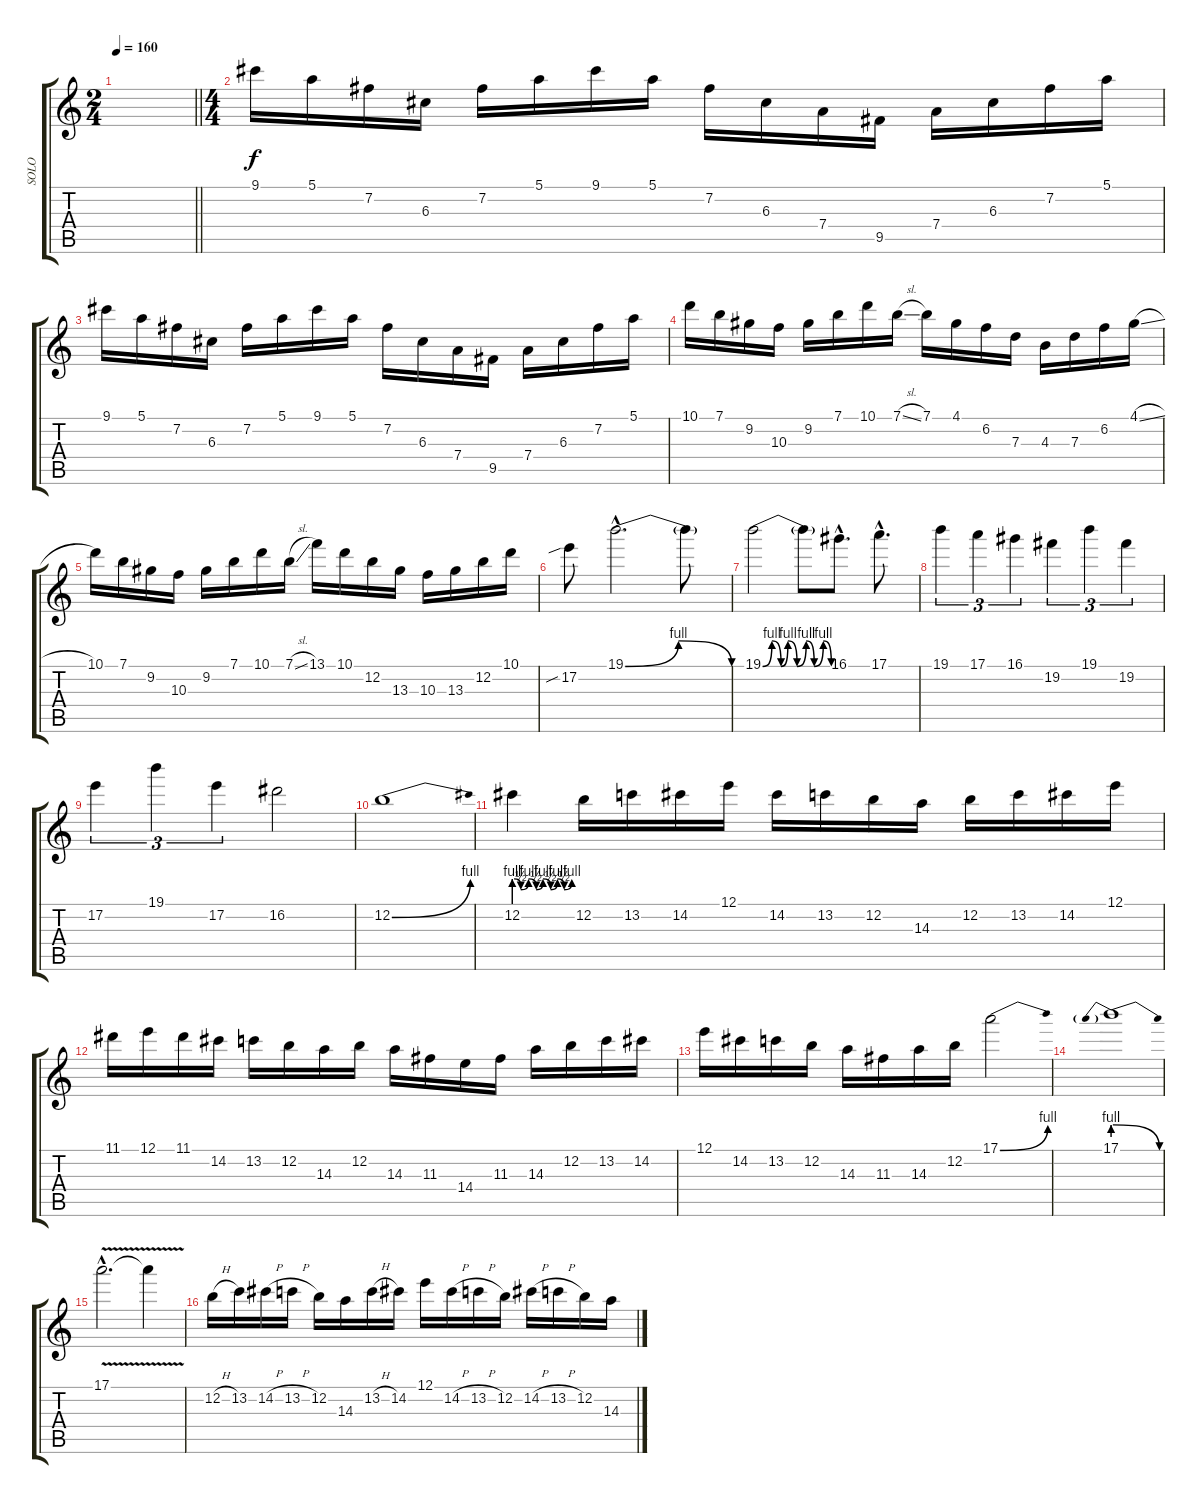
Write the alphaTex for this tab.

\track ("SOLO" "SOLO") {instrument distortionguitar}
\staff {score tabs}
\tuning (E4 B3 G3 D3 A2 E2) {hide}
\ts (2 4)
\tempo 160
\clef g2
\barLineRight lightlight
\ks c
|
\ts (4 4)
9.1.16 5.1.16 7.2.16 6.3.16 7.2.16 5.1.16 9.1.16 5.1.16 7.2.16 6.3.16 7.4.16 9.5.16 7.4.16 6.3.16 7.2.16 5.1.16 |
9.1.16 5.1.16 7.2.16 6.3.16 7.2.16 5.1.16 9.1.16 5.1.16 7.2.16 6.3.16 7.4.16 9.5.16 7.4.16 6.3.16 7.2.16 5.1.16 |
10.1.16 7.1.16 9.2.16 10.3.16 9.2.16 7.1.16 10.1.16 7.1{sl}.16 7.1.16 4.1.16 6.2.16 7.3.16 4.3.16 7.3.16 6.2.16 4.1{sl}.16 |
10.1.16 7.1.16 9.2.16 10.3.16 9.2.16 7.1.16 10.1.16 7.1{sl}.16 13.1.16 10.1.16 12.2.16 13.3.16 10.3.16 13.3.16 12.2.16 10.1.16 |
17.2{sib}.8 19.1{be (bendrelease 0 0 15 4 45 4 60 0) hac}.2{d} 19.1{t}.8 |
19.1{be (custom 0 0 8 4 16 0 22 4 30 0 38 4 45 0 53 4 60 0)}.2 19.1{t}.8 16.1{hac}.8{d} 17.1{hac}.8{d} |
19.1.4{tu (3 2)} 17.1.4{tu (3 2)} 16.1.4{tu (3 2)} 19.2.4{tu (3 2)} 19.1.4{tu (3 2)} 19.2.4{tu (3 2)} |
17.2.4{tu (3 2)} 19.1.4{tu (3 2)} 17.2.4{tu (3 2)} 16.2.2 |
12.2{be (bend 0 0 60 4)}.1 |
12.2{be (custom 0 4 7 2 15 4 23 2 30 4 38 2 45 4 52 2 60 4)}.4 12.2.16 13.2.16 14.2.16 12.1.16 14.2.16 13.2.16 12.2.16 14.3.16 12.2.16 13.2.16 14.2.16 12.1.16 |
11.1.16 12.1.16 11.1.16 14.2.16 13.2.16 12.2.16 14.3.16 12.2.16 14.3.16 11.3.16 14.4.16 11.3.16 14.3.16 12.2.16 13.2.16 14.2.16 |
12.1.16 14.2.16 13.2.16 12.2.16 14.3.16 11.3.16 14.3.16 12.2.16 17.1{be (bend 0 0 60 4)}.2 |
17.1{be (prebendrelease 0 4 60 0)}.1 |
17.1{v hac}.2{d} 17.1{t}.4 |
12.2{h}.16 13.2.16 14.2{h}.16 13.2{h}.16 12.2.16 14.3.16 13.2{h}.16 14.2.16 12.1.16 14.2{h}.16 13.2{h}.16 12.2.16 14.2{h}.16 13.2{h}.16 12.2.16 14.3.16
